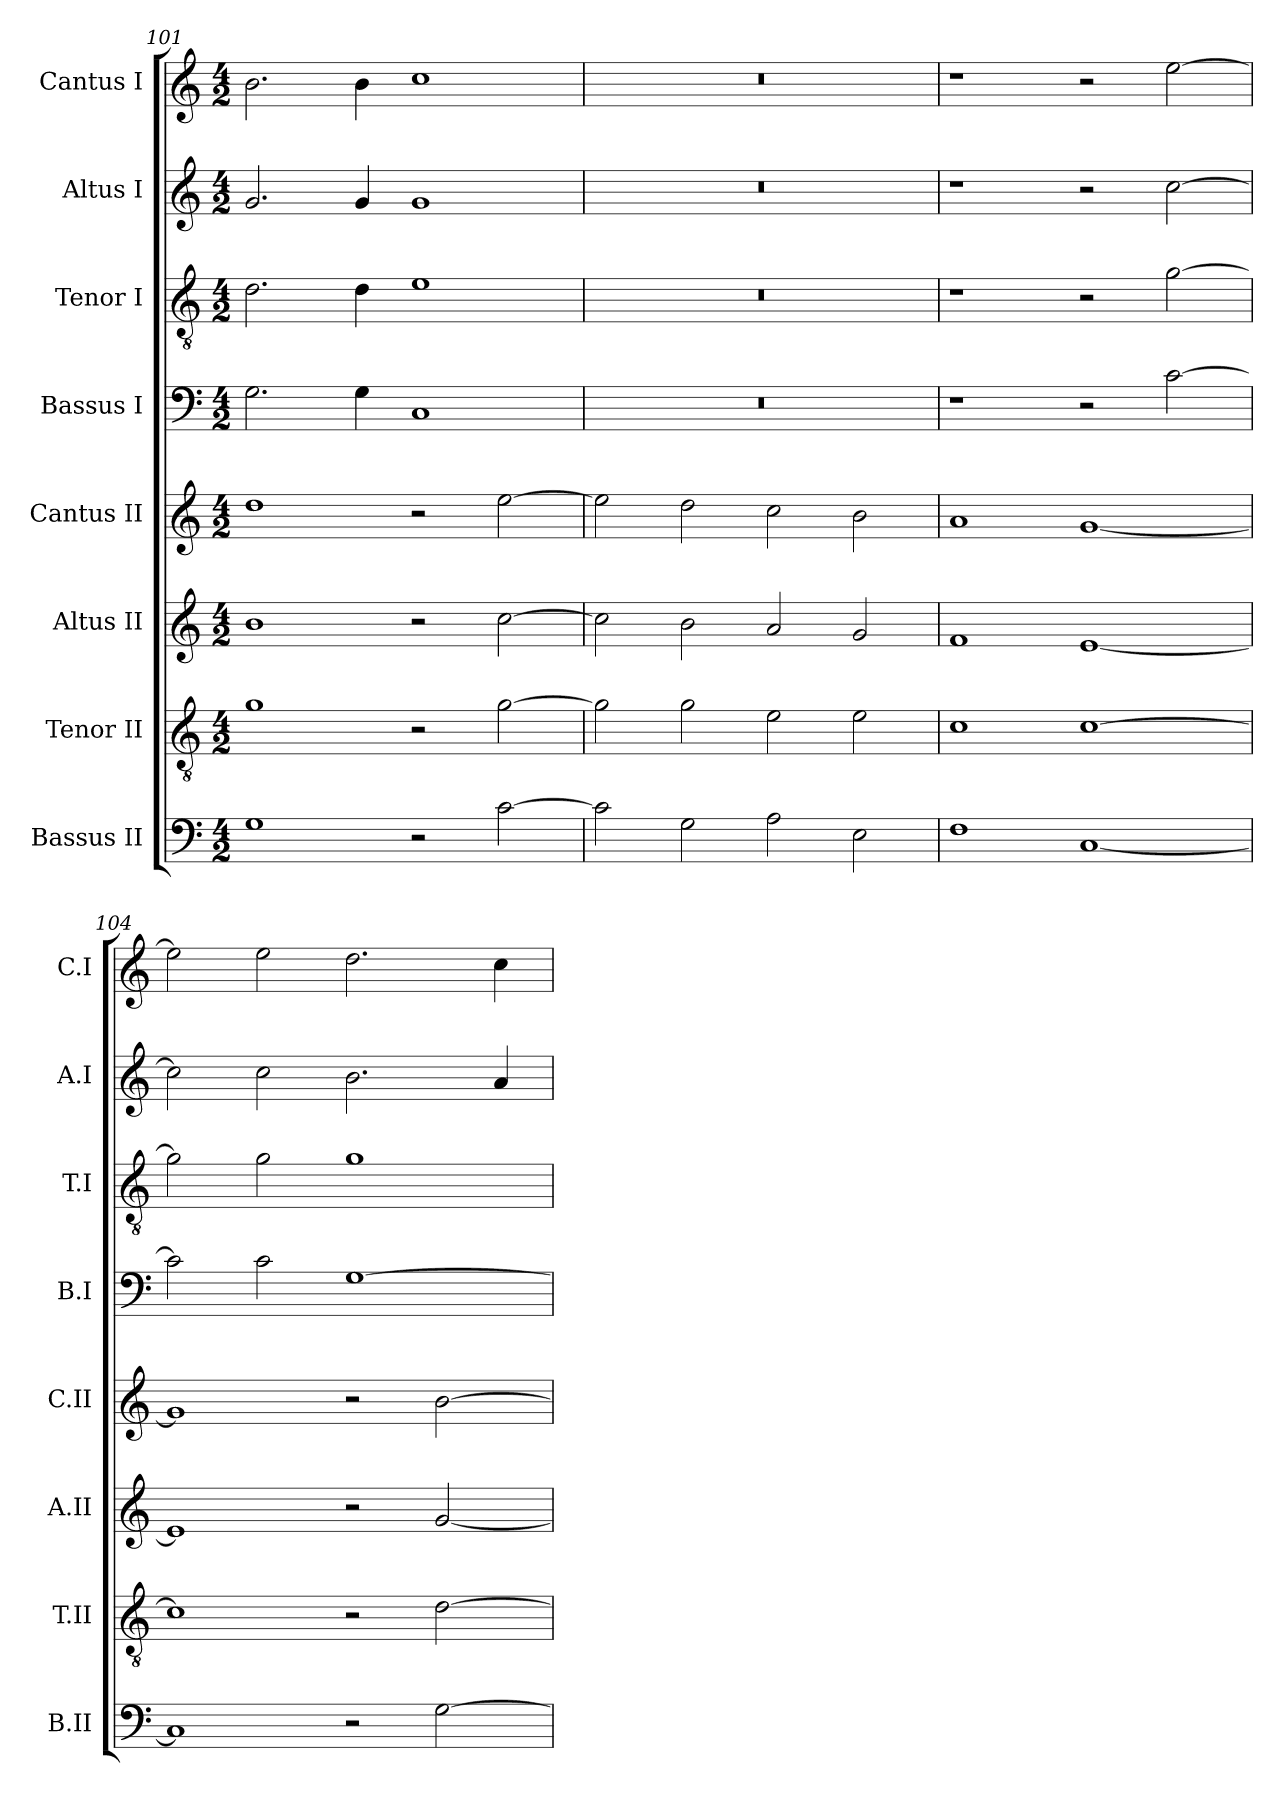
**kern	**kern	**kern	**kern	**kern	**kern	**kern	**kern
*part8	*part7	*part6	*part5	*part4	*part3	*part2	*part1
*staff8	*staff7	*staff6	*staff5	*staff4	*staff3	*staff2	*staff1
*I"Bassus II	*I"Tenor II	*I"Altus II	*I"Cantus II	*I"Bassus I	*I"Tenor I	*I"Altus I	*I"Cantus I
*I'B.II	*I'T.II	*I'A.II	*I'C.II	*I'B.I	*I'T.I	*I'A.I	*I'C.I
*clefF4	*clefGv2	*clefG2	*clefG2	*clefF4	*clefGv2	*clefG2	*clefG2
*	*ITrd7c12	*	*	*	*ITrd7c12	*	*
*k[]	*k[]	*k[]	*k[]	*k[]	*k[]	*k[]	*k[]
*C:	*C:	*C:	*C:	*C:	*C:	*C:	*C:
*M4/2	*M4/2	*M4/2	*M4/2	*M4/2	*M4/2	*M4/2	*M4/2
=101	=101	=101	=101	=101	=101	=101	=101
1G\	1G\	1b\	1dd\	2.G\	2.D\	2.g/	2.b\
.	.	.	.	4G\	4D\	4g/	4b\
2r	2r	2r	2r	1C/	1E\	1g/	1cc\
[2c\	[2G\	[2cc\	[2ee\	.	.	.	.
=102	=102	=102	=102	=102	=102	=102	=102
2c\]	2G\]	2cc\]	2ee\]	0r	0r	0r	0r
2G\	2G\	2b\	2dd\	.	.	.	.
2A\	2E\	2a/	2cc\	.	.	.	.
2E\	2E\	2g/	2b\	.	.	.	.
=103	=103	=103	=103	=103	=103	=103	=103
1F\	1C\	1f/	1a/	1r	1r	1r	1r
[1C/	[1C\	[1e/	[1g/	2r	2r	2r	2r
.	.	.	.	[2c\	[2G\	[2cc\	[2ee\
=104	=104	=104	=104	=104	=104	=104	=104
1C/]	1C\]	1e/]	1g/]	2c\]	2G\]	2cc\]	2ee\]
.	.	.	.	2c\	2G\	2cc\	2ee\
2r	2r	2r	2r	[1G\	1G\	2.b\	2.dd\
[2G\	[2D\	[2g/	[2b\	.	.	.	.
.	.	.	.	.	.	4a/	4cc\
=	=	=	=	=	=	=	=
*-	*-	*-	*-	*-	*-	*-	*-
